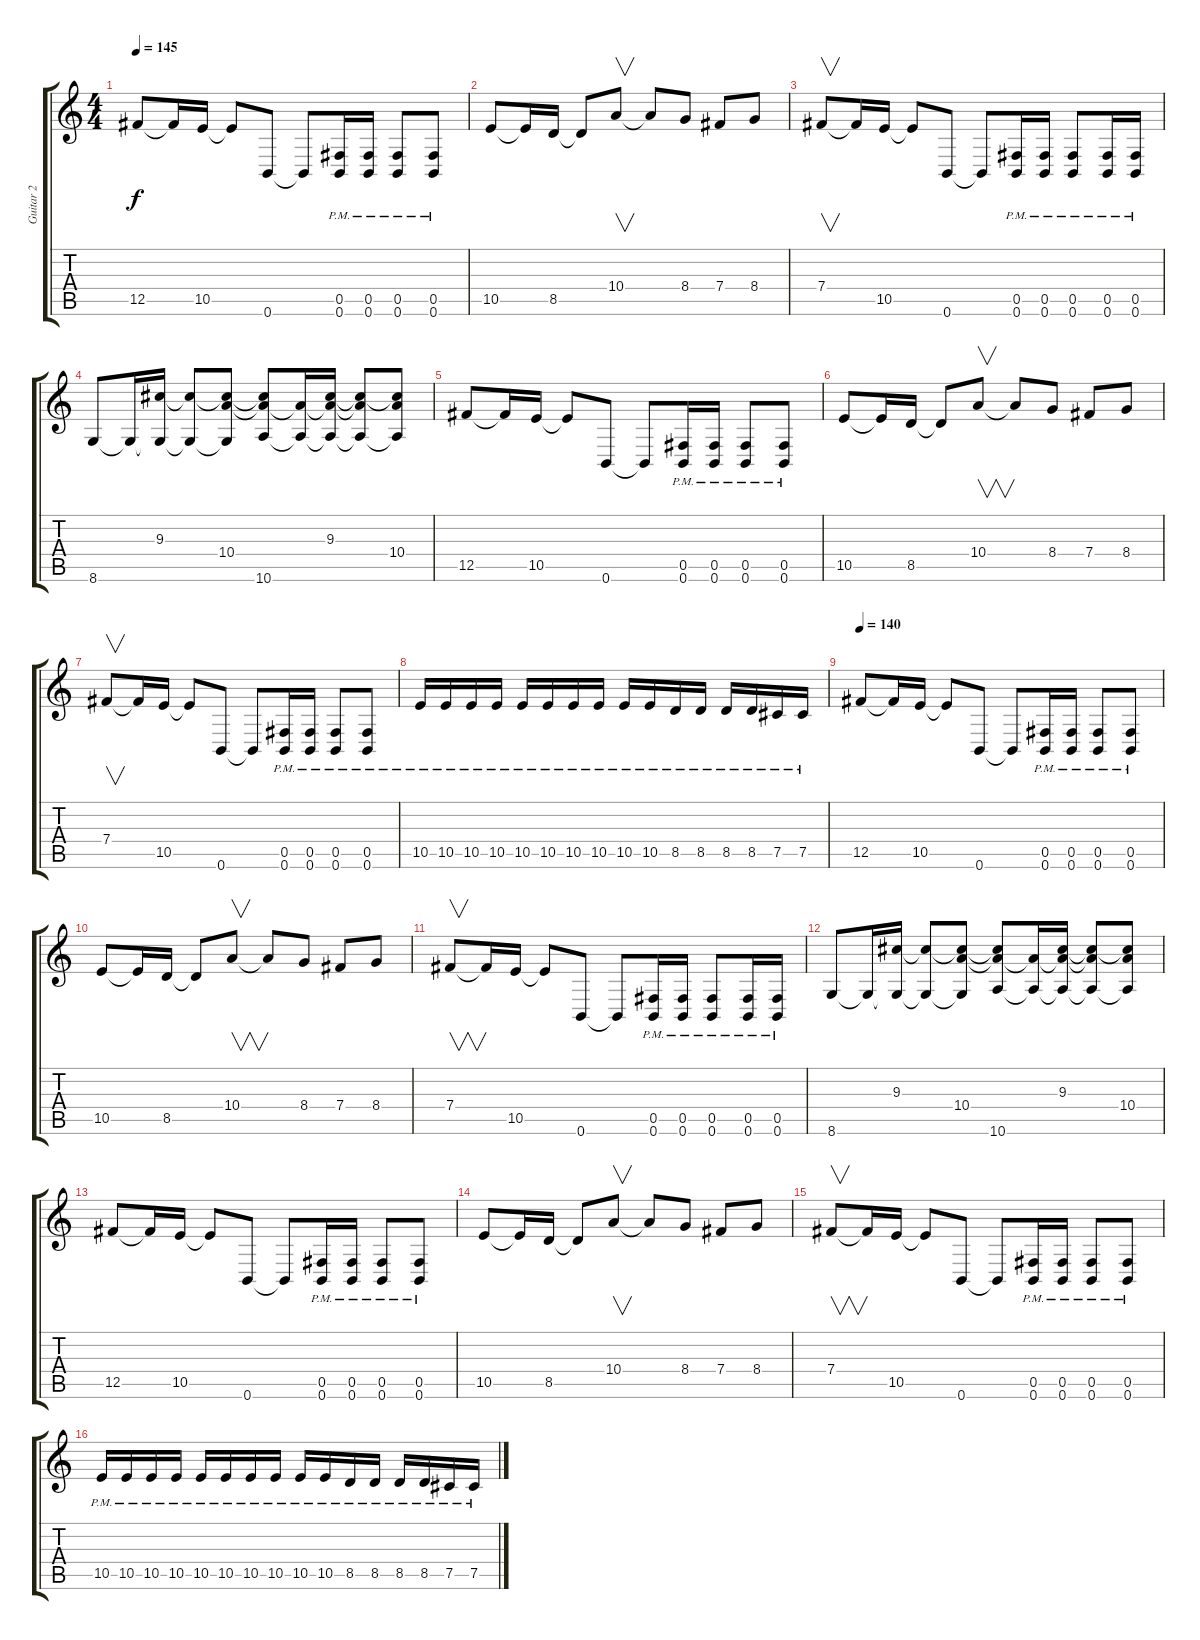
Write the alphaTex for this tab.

\track ("Guitar 2" "Guitar 2") {instrument distortionguitar}
\staff {score tabs}
\tuning (Db4 Ab3 E3 B2 Gb2 B1) {hide}
\ts (4 4)
\tempo 145
\clef g2
\ks c
12.5.8{dy f balance 16} 12.5{t}.16 10.5.16 10.5{t}.8 0.6.8 0.6{t}.8 (0.5{pm} 0.6{pm}).16 (0.5{pm} 0.6{pm}).16 (0.5{pm} 0.6{pm}).8 (0.5{pm} 0.6{pm}).8 |
10.5.8 10.5{t}.16 8.5.16 8.5{t}.8 10.4.8{v} 10.4{t}.8 8.4.8 7.4.8 8.4.8 |
7.4.8{v} 7.4{t}.16 10.5.16 10.5{t}.8 0.6.8 0.6{t}.8 (0.5{pm} 0.6{pm}).16 (0.5{pm} 0.6{pm}).16 (0.5{pm} 0.6{pm}).8 (0.5{pm} 0.6{pm}).16 (0.5{pm} 0.6{pm}).16 |
8.6.8 8.6{t}.16 (9.3 8.6{t}).16 (9.3{t} 8.6{t}).8 (9.3{t} 10.4 8.6{t}).8 (9.3{t} 10.4{t} 10.6).8 (10.4{t} 10.6{t}).16 (9.3 10.4{t} 10.6{t}).16 (9.3{t} 10.4{t} 10.6{t}).8 (9.3{t} 10.4 10.6{t}).8 |
12.5.8 12.5{t}.16 10.5.16 10.5{t}.8 0.6.8 0.6{t}.8 (0.5{pm} 0.6{pm}).16 (0.5{pm} 0.6{pm}).16 (0.5{pm} 0.6{pm}).8 (0.5{pm} 0.6{pm}).8 |
10.5.8 10.5{t}.16 8.5.16 8.5{t}.8 10.4.8{v} 10.4{t}.8 8.4.8 7.4.8 8.4.8 |
7.4.8{v} 7.4{t}.16 10.5.16 10.5{t}.8 0.6.8 0.6{t}.8 (0.5{pm} 0.6{pm}).16 (0.5{pm} 0.6{pm}).16 (0.5{pm} 0.6{pm}).8 (0.5{pm} 0.6{pm}).8 |
10.5{pm}.16 10.5{pm}.16 10.5{pm}.16 10.5{pm}.16 10.5{pm}.16 10.5{pm}.16 10.5{pm}.16 10.5{pm}.16 10.5{pm}.16 10.5{pm}.16 8.5{pm}.16 8.5{pm}.16 8.5{pm}.16 8.5{pm}.16 7.5{pm}.16 7.5{pm}.16 |
\tempo 140
12.5.8{balance 16} 12.5{t}.16 10.5.16 10.5{t}.8 0.6.8 0.6{t}.8 (0.5{pm} 0.6{pm}).16 (0.5{pm} 0.6{pm}).16 (0.5{pm} 0.6{pm}).8 (0.5{pm} 0.6{pm}).8 |
10.5.8 10.5{t}.16 8.5.16 8.5{t}.8 10.4.8{v} 10.4{t}.8 8.4.8 7.4.8 8.4.8 |
7.4.8{v} 7.4{t}.16 10.5.16 10.5{t}.8 0.6.8 0.6{t}.8 (0.5{pm} 0.6{pm}).16 (0.5{pm} 0.6{pm}).16 (0.5{pm} 0.6{pm}).8 (0.5{pm} 0.6{pm}).16 (0.5{pm} 0.6{pm}).16 |
8.6.8 8.6{t}.16 (9.3 8.6{t}).16 (9.3{t} 8.6{t}).8 (9.3{t} 10.4 8.6{t}).8 (9.3{t} 10.4{t} 10.6).8 (10.4{t} 10.6{t}).16 (9.3 10.4{t} 10.6{t}).16 (9.3{t} 10.4{t} 10.6{t}).8 (9.3{t} 10.4 10.6{t}).8 |
12.5.8 12.5{t}.16 10.5.16 10.5{t}.8 0.6.8 0.6{t}.8 (0.5{pm} 0.6{pm}).16 (0.5{pm} 0.6{pm}).16 (0.5{pm} 0.6{pm}).8 (0.5{pm} 0.6{pm}).8 |
10.5.8 10.5{t}.16 8.5.16 8.5{t}.8 10.4.8{v} 10.4{t}.8 8.4.8 7.4.8 8.4.8 |
7.4.8{v} 7.4{t}.16 10.5.16 10.5{t}.8 0.6.8 0.6{t}.8 (0.5{pm} 0.6{pm}).16 (0.5{pm} 0.6{pm}).16 (0.5{pm} 0.6{pm}).8 (0.5{pm} 0.6{pm}).8 |
10.5{pm}.16 10.5{pm}.16 10.5{pm}.16 10.5{pm}.16 10.5{pm}.16 10.5{pm}.16 10.5{pm}.16 10.5{pm}.16 10.5{pm}.16 10.5{pm}.16 8.5{pm}.16 8.5{pm}.16 8.5{pm}.16 8.5{pm}.16 7.5{pm}.16 7.5{pm}.16
